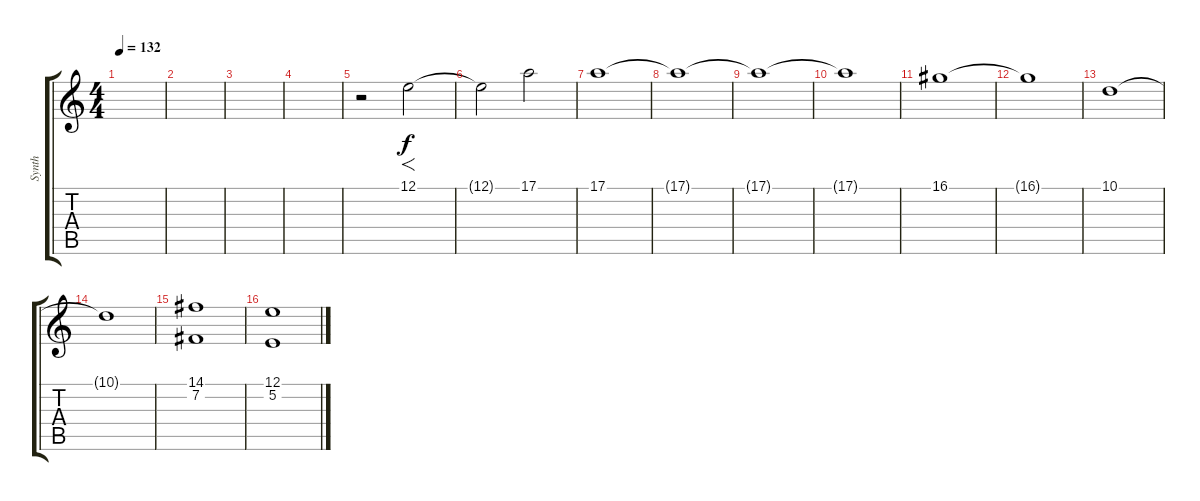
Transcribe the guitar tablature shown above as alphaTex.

\track ("Synth" "Synth") {instrument stringensemble1}
\staff {score tabs}
\tuning (E4 B3 G3 D3 A2 E2) {hide}
\ts (4 4)
\tempo 132
\clef g2
\ks c
|
|
|
|
r.2{volume 7} 12.1.2{f} |
12.1{t}.2 17.1.2 |
17.1.1 |
17.1{t}.1 |
17.1{t}.1 |
17.1{t}.1 |
16.1.1 |
16.1{t}.1 |
10.1.1 |
10.1{t}.1 |
(14.1 7.2).1 |
(12.1 5.2).1
